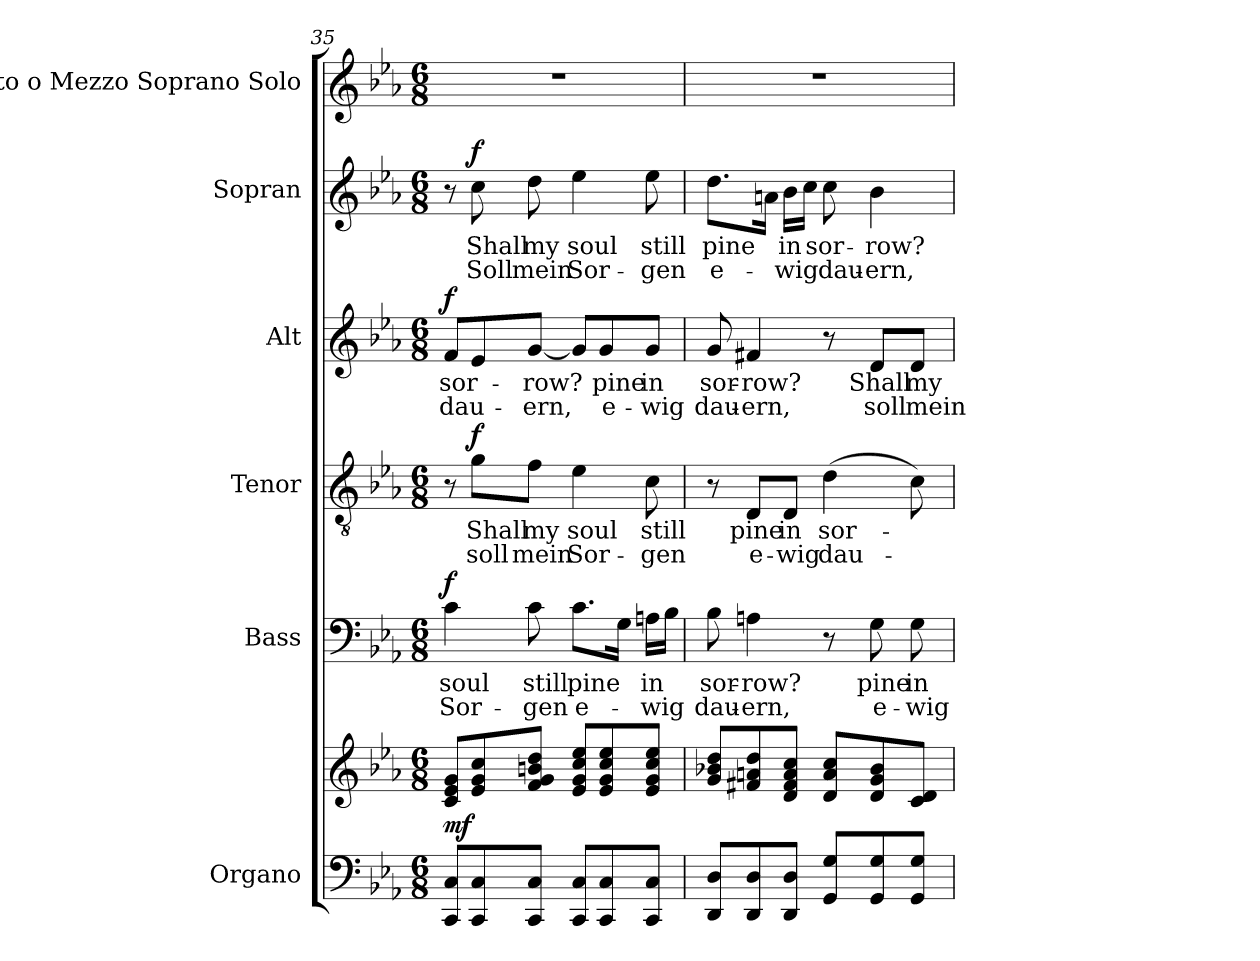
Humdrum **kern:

**kern	**kern	**dynam	**kern	**text	**text	**dynam	**kern	**text	**text	**dynam	**kern	**text	**text	**dynam	**kern	**text	**text	**dynam	**kern
*part6	*part6	*part6	*part5	*part5	*part5	*part5	*part4	*part4	*part4	*part4	*part3	*part3	*part3	*part3	*part2	*part2	*part2	*part2	*part1
*staff7	*staff6	*staff6/7	*staff5	*staff5	*staff5	*staff5	*staff4	*staff4	*staff4	*staff4	*staff3	*staff3	*staff3	*staff3	*staff2	*staff2	*staff2	*staff2	*staff1
*I"Organo	*	*	*I"Bass	*	*	*	*I"Tenor	*	*	*	*I"Alt	*	*	*	*I"Sopran	*	*	*	*I"Alto o Mezzo Soprano Solo
*	*	*	*I'B	*	*	*	*I'T	*	*	*	*I'A	*	*	*	*I'S	*	*	*	*I'S o l o
*clefF4	*clefG2	*	*clefF4	*	*	*	*clefGv2	*	*	*	*clefG2	*	*	*	*clefG2	*	*	*	*clefG2
*k[b-e-a-]	*k[b-e-a-]	*	*k[b-e-a-]	*	*	*	*k[b-e-a-]	*	*	*	*k[b-e-a-]	*	*	*	*k[b-e-a-]	*	*	*	*k[b-e-a-]
*E-:	*E-:	*	*E-:	*	*	*	*E-:	*	*	*	*E-:	*	*	*	*E-:	*	*	*	*E-:
*M6/8	*M6/8	*	*M6/8	*	*	*	*M6/8	*	*	*	*M6/8	*	*	*	*M6/8	*	*	*	*M6/8
=35	=35	=35	=35	=35	=35	=35	=35	=35	=35	=35	=35	=35	=35	=35	=35	=35	=35	=35	=35
!	!	!LO:DY:a=2	!	!	!	!LO:DY:a	!	!	!	!	!	!	!	!LO:DY:a	!	!	!	!	!
8CC/ 8C/L	8c/ 8e-/ 8g/L	mf	4c\	soul	Sor-	f	8r	.	.	.	8f/L	sor-	dau-	f	8r	.	.	.	2.r
!	!	!	!	!	!	!	!	!	!	!LO:DY:a	!	!	!	!	!	!	!	!LO:DY:a	!
8CC/ 8C/	8e-/ 8g/ 8cc/	.	.	.	.	.	8g\L	Shall	soll	f	8e-/	.	.	.	8cc\	Shall	Soll	f	.
8CC/ 8C/J	8f/ 8g/ 8bn/ 8dd/J	.	8c\	still	-gen	.	8f\J	my	mein	.	[8g/J	-row?	-ern,	.	8dd\	my	mein	.	.
8CC/ 8C/L	8e-/ 8g/ 8cc/ 8ee-/L	.	8.c\L	pine	e-	.	4e-\	soul	Sor-	.	8g/L]	.	.	.	4ee-\	soul	Sor-	.	.
8CC/ 8C/	8e-/ 8g/ 8cc/ 8ee-/	.	.	.	.	.	.	.	.	.	8g/	pine	e-	.	.	.	.	.	.
.	.	.	16G\Jk	.	.	.	.	.	.	.	.	.	.	.	.	.	.	.	.
8CC/ 8C/J	8e-/ 8g/ 8cc/ 8ee-/J	.	16An\LL	in	-wig	.	8c\	still	-gen	.	8g/J	in	-wig	.	8ee-\	still	-gen	.	.
.	.	.	16B-\JJ	.	.	.	.	.	.	.	.	.	.	.	.	.	.	.	.
!!LO:PB:g=z
=36	=36	=36	=36	=36	=36	=36	=36	=36	=36	=36	=36	=36	=36	=36	=36	=36	=36	=36	=36
8DD/ 8D/L	8g/ 8b-X/ 8dd/L	.	8B-\	sor-	dau-	.	8r	.	.	.	8g/	sor-	dau-	.	8.dd\L	pine	e-	.	2.r
8DD/ 8D/	8f#X/ 8an/ 8dd/	.	4An\	-row?	-ern,	.	8D/L	pine	e-	.	4f#X/	-row?	-ern,	.	.	.	.	.	.
.	.	.	.	.	.	.	.	.	.	.	.	.	.	.	16an\Jk	.	.	.	.
8DD/ 8D/J	8d/ 8f#/ 8a/ 8cc/J	.	.	.	.	.	8D/J	in	-wig	.	.	.	.	.	16b-\LL	in	-wig	.	.
.	.	.	.	.	.	.	.	.	.	.	.	.	.	.	16cc\JJ	.	.	.	.
8GG/ 8G/L	8d/ 8a/ 8cc/L	.	8r	.	.	.	(>4d\	sor-	dau-	.	8r	.	.	.	8cc\	sor-	dau-	.	.
8GG/ 8G/	8d/ 8g/ 8b-/	.	8G\	pine	e-	.	.	.	.	.	8d/L	Shall	soll	.	4b-\	-row?	-ern,	.	.
8GG/ 8G/J	8c/ 8d/J	.	8G\	in	-wig	.	8c\)	.	.	.	8d/J	my	mein	.	.	.	.	.	.
=	=	=	=	=	=	=	=	=	=	=	=	=	=	=	=	=	=	=	=
*-	*-	*-	*-	*-	*-	*-	*-	*-	*-	*-	*-	*-	*-	*-	*-	*-	*-	*-	*-
